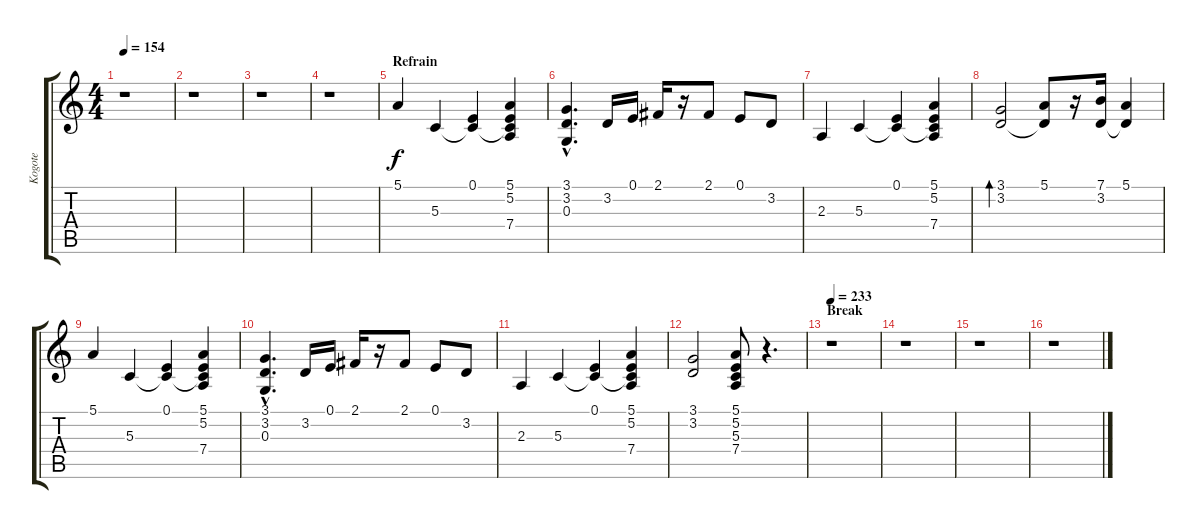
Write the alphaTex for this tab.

\track ("Kogote" "Kogote") {instrument accordion}
\staff {score tabs}
\tuning (E4 B3 G3 D3 A2 E2) {hide}
\ts (4 4)
\tempo 154
\clef g2
\ks c
r.1{dy f} |
r.1 |
r.1 |
r.1 |
\section ("" "Refrain")
5.1.4{instrument accordion} 5.3.4 (0.1 5.3{t}).4 (5.1 5.2 5.3{t} 7.4).4 |
(3.1{hac} 3.2{hac} 0.3{hac}).4{d} 3.2.16 0.1.16 2.1.16 r.16 2.1.8 0.1.8 3.2.8 |
2.3.4 5.3.4 (0.1 5.3{t}).4 (5.1 5.2 5.3{t} 7.4).4 |
(3.1 3.2).2{bd 60} (5.1 3.2{t}).8 r.16 (7.1 3.2).16 (5.1 3.2{t}).4 |
5.1.4 5.3.4 (0.1 5.3{t}).4 (5.1 5.2 5.3{t} 7.4).4 |
(3.1{hac} 3.2{hac} 0.3{hac}).4{d} 3.2.16 0.1.16 2.1.16 r.16 2.1.8 0.1.8 3.2.8 |
2.3.4 5.3.4 (0.1 5.3{t}).4 (5.1 5.2 5.3{t} 7.4).4 |
(3.1 3.2).2 (5.1 5.2 5.3 7.4).8 r.4{d} |
\section ("" "Break")
\tempo 230
\tempo 233
r.1 |
r.1 |
r.1 |
r.1
